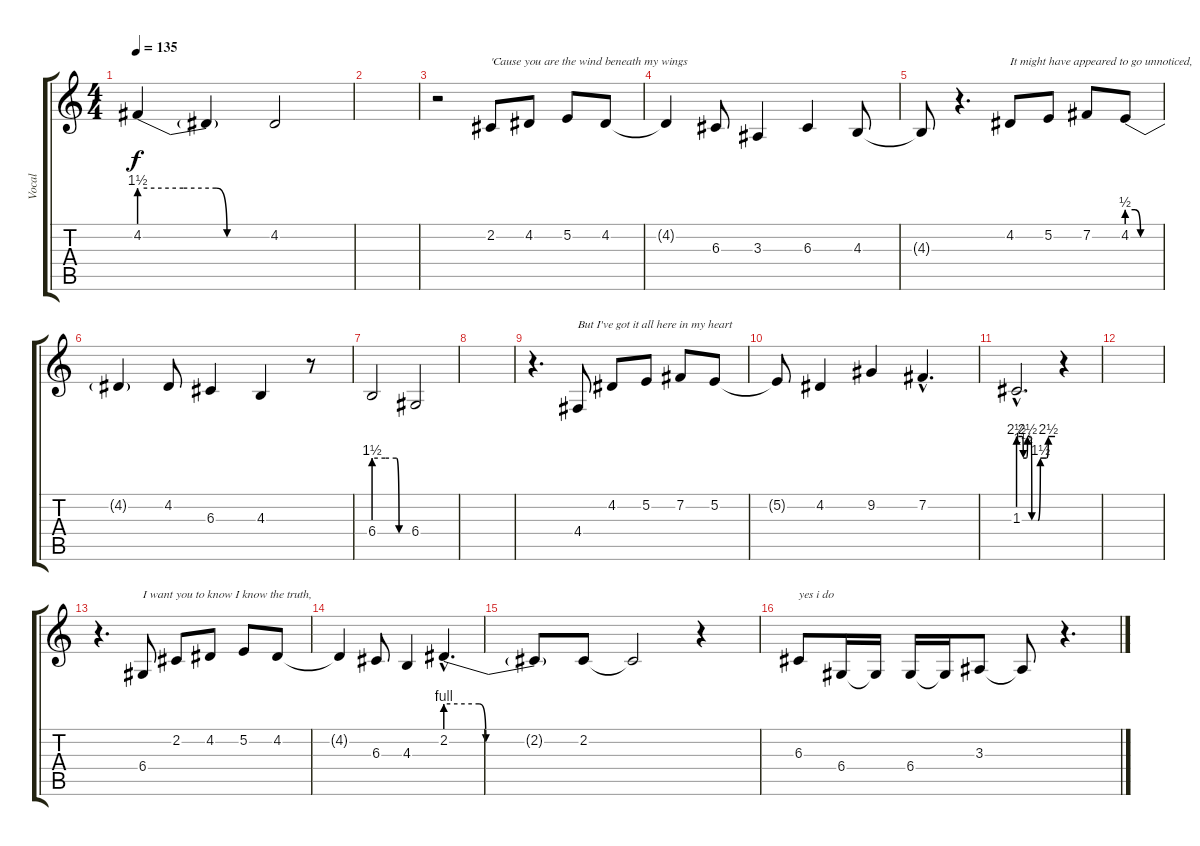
\track ("Vocal" "Vocal") {instrument lead6voice}
\staff {score tabs}
\tuning (E4 B3 G3 D3 A2 E2) {hide}
\ts (4 4)
\tempo 135
\clef g2
\ks c
4.2{be (custom 0 6 20 6 35 6 40 0 60 0)}.4{dy f} 4.2{t}.4 4.2.2 |
|
r.2 2.2.8{txt "'Cause you are the wind beneath my wings"} 4.2.8 5.2.8 4.2.8 |
4.2{t}.4 6.3.8 3.3.4 6.3.4 4.3.8 |
4.3{t}.8 r.4{d} 4.2.8{txt "It might have appeared to go unnoticed, "} 5.2.8 7.2.8 4.2{be (custom 0 2 15 2 25 0 40 0 60 0)}.8 |
4.2{t}.4 4.2.8 6.3.4 4.3.4 r.8 |
6.4{be (custom 0 6 20 6 40 6 45 0 60 0)}.2 6.4.2 |
|
r.4{d} 4.4.8{txt "But I've got it all here in my heart "} 4.2.8 5.2.8 7.2.8 5.2.8 |
5.2{t}.8 4.2.4 9.2.4 7.2{hac}.4{d} |
1.3{be (custom 0 10 6 10 8 6 13 6 15 10 20 10 22 0 32 0 36 6 46 6 49 10 60 10) hac}.2{d} r.4 |
|
r.4{d} 6.4.8{txt "I want you to know I know the truth,"} 2.2.8 4.2.8 5.2.8 4.2.8 |
4.2{t}.4 6.3.8 4.3.4 2.2{be (custom 0 4 15 4 18 0 40 0 60 0) hac}.4{d} |
2.2{t}.8 2.2.8 2.2{t}.2 r.4 |
6.3.8{txt "yes i do"} 6.4.16 6.4{t}.16 6.4.16 6.4{t}.16 3.3.8 3.3{t}.8 r.4{d}
